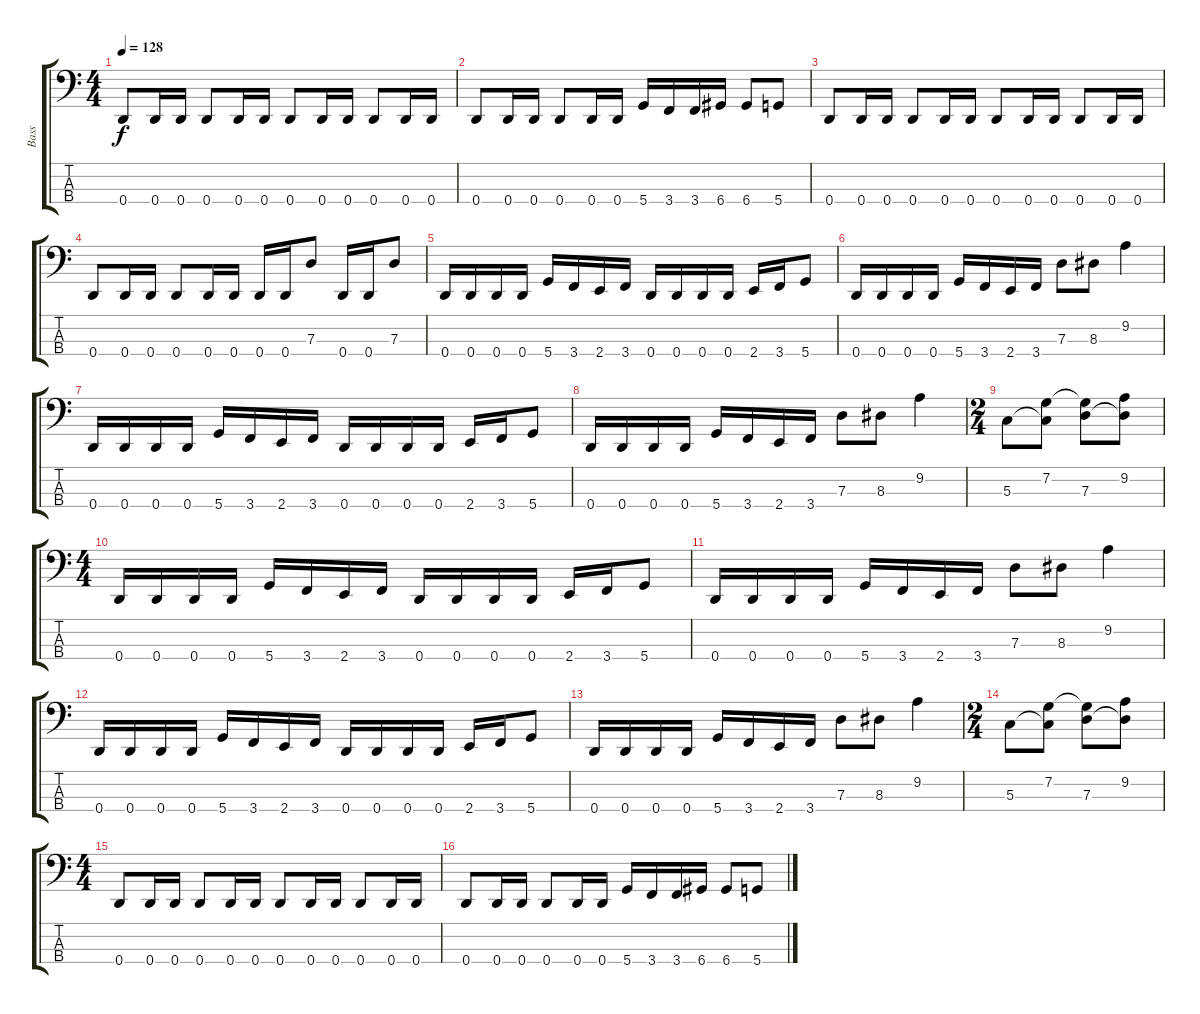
\track ("Bass" "Bass") {instrument electricbasspick}
\staff {score tabs}
\tuning (F2 C2 G1 D1) {hide}
\ts (4 4)
\tempo 128
\clef f4
\ks c
0.4.8{dy f} 0.4.16 0.4.16 0.4.8 0.4.16 0.4.16 0.4.8 0.4.16 0.4.16 0.4.8 0.4.16 0.4.16 |
0.4.8 0.4.16 0.4.16 0.4.8 0.4.16 0.4.16 5.4.16 3.4.16 3.4.16 6.4.16 6.4.8 5.4.8 |
0.4.8 0.4.16 0.4.16 0.4.8 0.4.16 0.4.16 0.4.8 0.4.16 0.4.16 0.4.8 0.4.16 0.4.16 |
0.4.8 0.4.16 0.4.16 0.4.8 0.4.16 0.4.16 0.4.16 0.4.16 7.3.8 0.4.16 0.4.16 7.3.8 |
0.4.16 0.4.16 0.4.16 0.4.16 5.4.16 3.4.16 2.4.16 3.4.16 0.4.16 0.4.16 0.4.16 0.4.16 2.4.16 3.4.16 5.4.8 |
0.4.16 0.4.16 0.4.16 0.4.16 5.4.16 3.4.16 2.4.16 3.4.16 7.3.8 8.3.8 9.2.4 |
0.4.16 0.4.16 0.4.16 0.4.16 5.4.16 3.4.16 2.4.16 3.4.16 0.4.16 0.4.16 0.4.16 0.4.16 2.4.16 3.4.16 5.4.8 |
0.4.16 0.4.16 0.4.16 0.4.16 5.4.16 3.4.16 2.4.16 3.4.16 7.3.8 8.3.8 9.2.4 |
\ts (2 4)
5.3.8 (7.2 5.3{t}).8 (7.2{t} 7.3).8 (9.2 7.3{t}).8 |
\ts (4 4)
0.4.16 0.4.16 0.4.16 0.4.16 5.4.16 3.4.16 2.4.16 3.4.16 0.4.16 0.4.16 0.4.16 0.4.16 2.4.16 3.4.16 5.4.8 |
0.4.16 0.4.16 0.4.16 0.4.16 5.4.16 3.4.16 2.4.16 3.4.16 7.3.8 8.3.8 9.2.4 |
0.4.16 0.4.16 0.4.16 0.4.16 5.4.16 3.4.16 2.4.16 3.4.16 0.4.16 0.4.16 0.4.16 0.4.16 2.4.16 3.4.16 5.4.8 |
0.4.16 0.4.16 0.4.16 0.4.16 5.4.16 3.4.16 2.4.16 3.4.16 7.3.8 8.3.8 9.2.4 |
\ts (2 4)
5.3.8 (7.2 5.3{t}).8 (7.2{t} 7.3).8 (9.2 7.3{t}).8 |
\ts (4 4)
0.4.8 0.4.16 0.4.16 0.4.8 0.4.16 0.4.16 0.4.8 0.4.16 0.4.16 0.4.8 0.4.16 0.4.16 |
0.4.8 0.4.16 0.4.16 0.4.8 0.4.16 0.4.16 5.4.16 3.4.16 3.4.16 6.4.16 6.4.8 5.4.8
